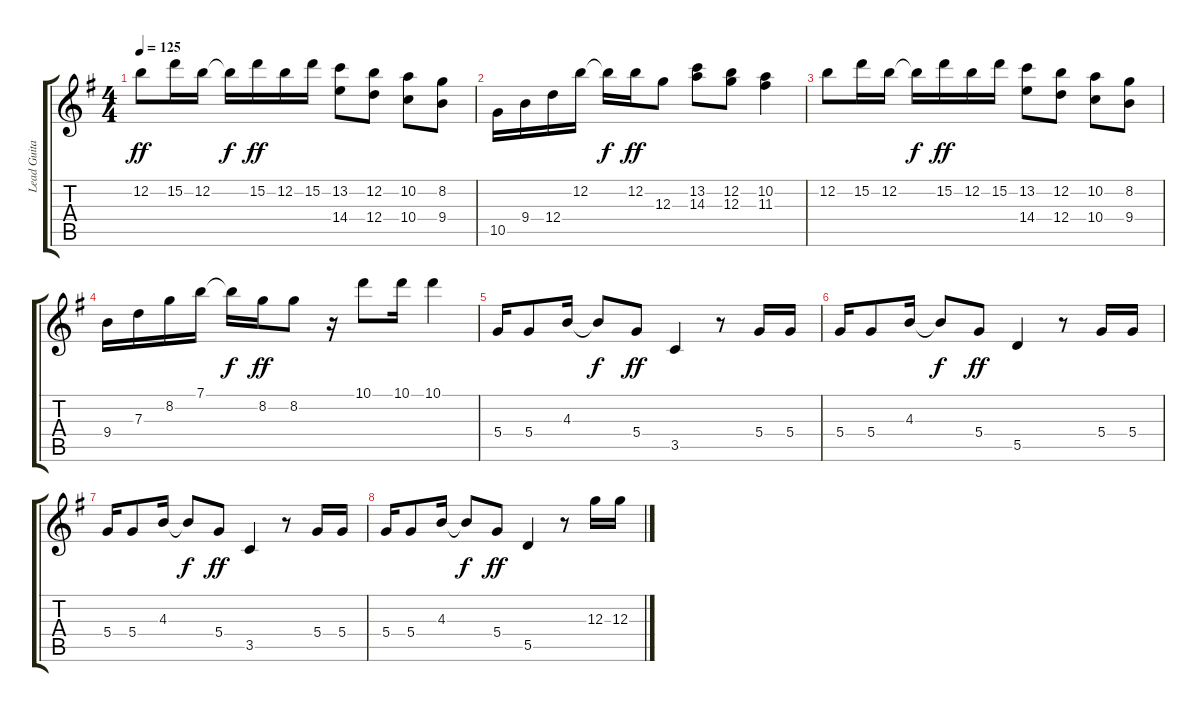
\track ("Lead Guitar" "Lead Guita") {instrument electricguitarjazz}
\staff {score tabs}
\tuning (E4 B3 G3 D3 A2 E2) {hide}
\ts (4 4)
\tempo 125
\clef g2
\ks g
12.2.8{dy ff} 15.2.16 12.2.16 12.2{t}.16{dy f} 15.2.16{dy ff} 12.2.16 15.2.16 (13.2 14.4).8 (12.2 12.4).8 (10.2 10.4).8 (8.2 9.4).8 |
10.5.16 9.4.16 12.4.16 12.2.16 12.2{t}.16{dy f} 12.2.16{dy ff} 12.3.8 (13.2 14.3).8 (12.2 12.3).8 (10.2 11.3).4 |
12.2.8 15.2.16 12.2.16 12.2{t}.16{dy f} 15.2.16{dy ff} 12.2.16 15.2.16 (13.2 14.4).8 (12.2 12.4).8 (10.2 10.4).8 (8.2 9.4).8 |
9.4.16 7.3.16 8.2.16 7.1.16 7.1{t}.16{dy f} 8.2.16{dy ff} 8.2.8 r.16 10.1.8 10.1.16 10.1.4 |
5.4.16 5.4.8 4.3.16 4.3{t}.8{dy f} 5.4.8{dy ff} 3.5.4 r.8 5.4.16 5.4.16 |
5.4.16 5.4.8 4.3.16 4.3{t}.8{dy f} 5.4.8{dy ff} 5.5.4 r.8 5.4.16 5.4.16 |
5.4.16 5.4.8 4.3.16 4.3{t}.8{dy f} 5.4.8{dy ff} 3.5.4 r.8 5.4.16 5.4.16 |
5.4.16 5.4.8 4.3.16 4.3{t}.8{dy f} 5.4.8{dy ff} 5.5.4 r.8 12.3.16 12.3.16
